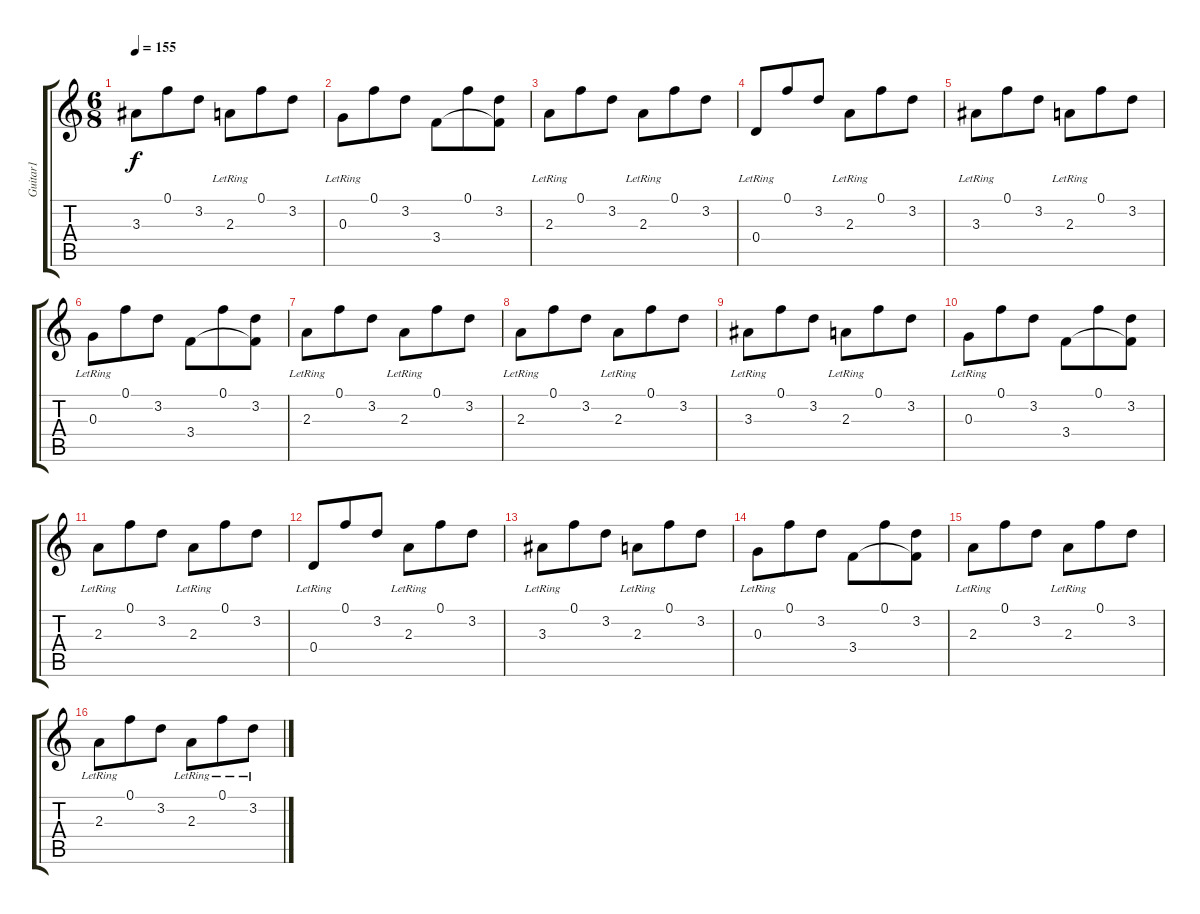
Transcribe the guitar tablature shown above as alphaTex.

\track ("Guitar1" "Guitar1") {instrument acousticguitarnylon}
\staff {score tabs}
\tuning (F4 B3 G3 D3 A2 E2) {hide}
\ts (6 8)
\tempo 155
\clef g2
\ks c
3.3.8{dy f} 0.1.8 3.2.8 2.3{lr}.8 0.1.8 3.2.8 |
0.3{lr}.8 0.1.8 3.2.8 3.4.8 0.1.8 (3.2 3.4{t}).8 |
2.3{lr}.8 0.1.8 3.2.8 2.3{lr}.8 0.1.8 3.2.8 |
0.4{lr}.8 0.1.8 3.2.8 2.3{lr}.8 0.1.8 3.2.8 |
3.3{lr}.8 0.1.8 3.2.8 2.3{lr}.8 0.1.8 3.2.8 |
0.3{lr}.8 0.1.8 3.2.8 3.4.8 0.1.8 (3.2 3.4{t}).8 |
2.3{lr}.8 0.1.8 3.2.8 2.3{lr}.8 0.1.8 3.2.8 |
2.3{lr}.8 0.1.8 3.2.8 2.3{lr}.8 0.1.8 3.2.8 |
3.3{lr}.8 0.1.8 3.2.8 2.3{lr}.8 0.1.8 3.2.8 |
0.3{lr}.8 0.1.8 3.2.8 3.4.8 0.1.8 (3.2 3.4{t}).8 |
2.3{lr}.8 0.1.8 3.2.8 2.3{lr}.8 0.1.8 3.2.8 |
0.4{lr}.8 0.1.8 3.2.8 2.3{lr}.8 0.1.8 3.2.8 |
3.3{lr}.8 0.1.8 3.2.8 2.3{lr}.8 0.1.8 3.2.8 |
0.3{lr}.8 0.1.8 3.2.8 3.4.8 0.1.8 (3.2 3.4{t}).8 |
2.3{lr}.8 0.1.8 3.2.8 2.3{lr}.8 0.1.8 3.2.8 |
2.3{lr}.8 0.1.8 3.2.8 2.3{lr}.8 0.1{lr}.8 3.2{lr}.8
